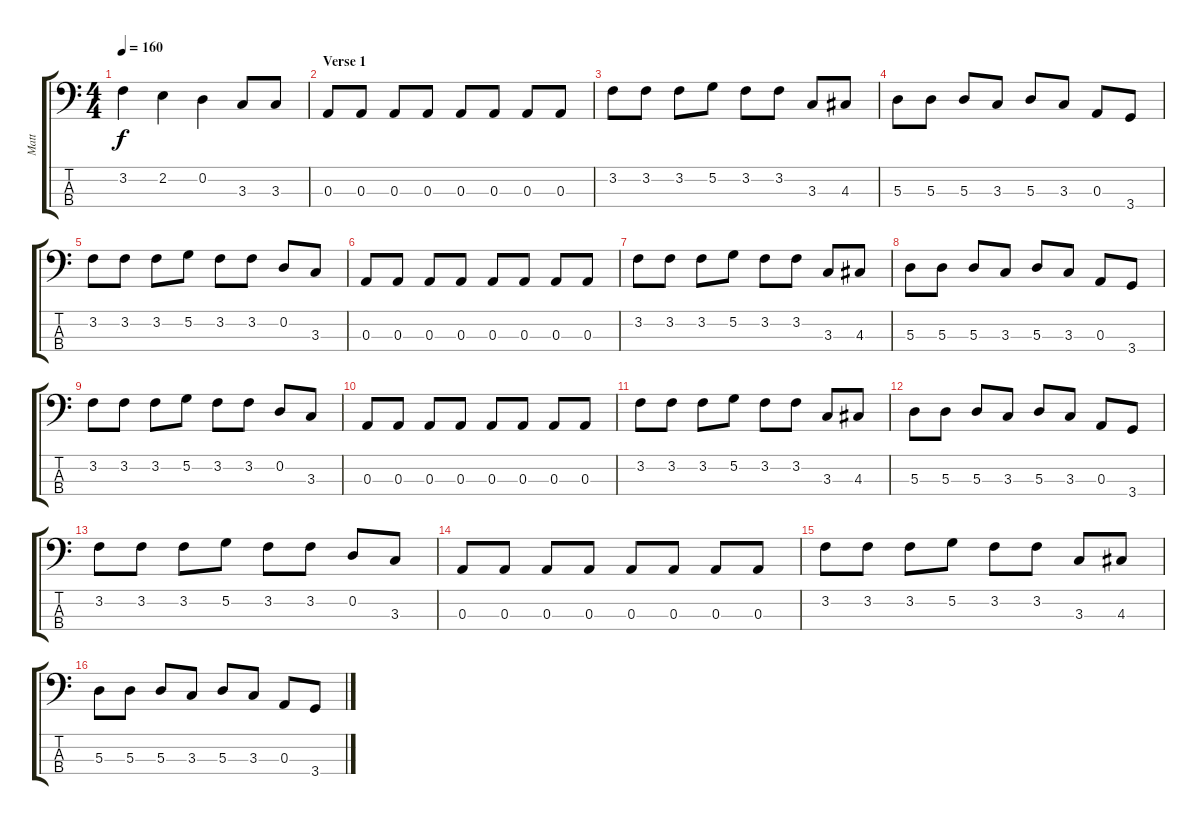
\track ("Matt" "Matt") {instrument electricbasspick}
\staff {score tabs}
\tuning (G2 D2 A1 E1) {hide}
\ts (4 4)
\tempo 160
\clef f4
\ks c
3.2.4{dy f} 2.2.4 0.2.4 3.3.8 3.3.8 |
\section ("" "Verse 1")
0.3.8 0.3.8 0.3.8 0.3.8 0.3.8 0.3.8 0.3.8 0.3.8 |
3.2.8 3.2.8 3.2.8 5.2.8 3.2.8 3.2.8 3.3.8 4.3.8 |
5.3.8 5.3.8 5.3.8 3.3.8 5.3.8 3.3.8 0.3.8 3.4.8 |
3.2.8 3.2.8 3.2.8 5.2.8 3.2.8 3.2.8 0.2.8 3.3.8 |
0.3.8 0.3.8 0.3.8 0.3.8 0.3.8 0.3.8 0.3.8 0.3.8 |
3.2.8 3.2.8 3.2.8 5.2.8 3.2.8 3.2.8 3.3.8 4.3.8 |
5.3.8 5.3.8 5.3.8 3.3.8 5.3.8 3.3.8 0.3.8 3.4.8 |
3.2.8 3.2.8 3.2.8 5.2.8 3.2.8 3.2.8 0.2.8 3.3.8 |
0.3.8 0.3.8 0.3.8 0.3.8 0.3.8 0.3.8 0.3.8 0.3.8 |
3.2.8 3.2.8 3.2.8 5.2.8 3.2.8 3.2.8 3.3.8 4.3.8 |
5.3.8 5.3.8 5.3.8 3.3.8 5.3.8 3.3.8 0.3.8 3.4.8 |
3.2.8 3.2.8 3.2.8 5.2.8 3.2.8 3.2.8 0.2.8 3.3.8 |
0.3.8 0.3.8 0.3.8 0.3.8 0.3.8 0.3.8 0.3.8 0.3.8 |
3.2.8 3.2.8 3.2.8 5.2.8 3.2.8 3.2.8 3.3.8 4.3.8 |
5.3.8 5.3.8 5.3.8 3.3.8 5.3.8 3.3.8 0.3.8 3.4.8
